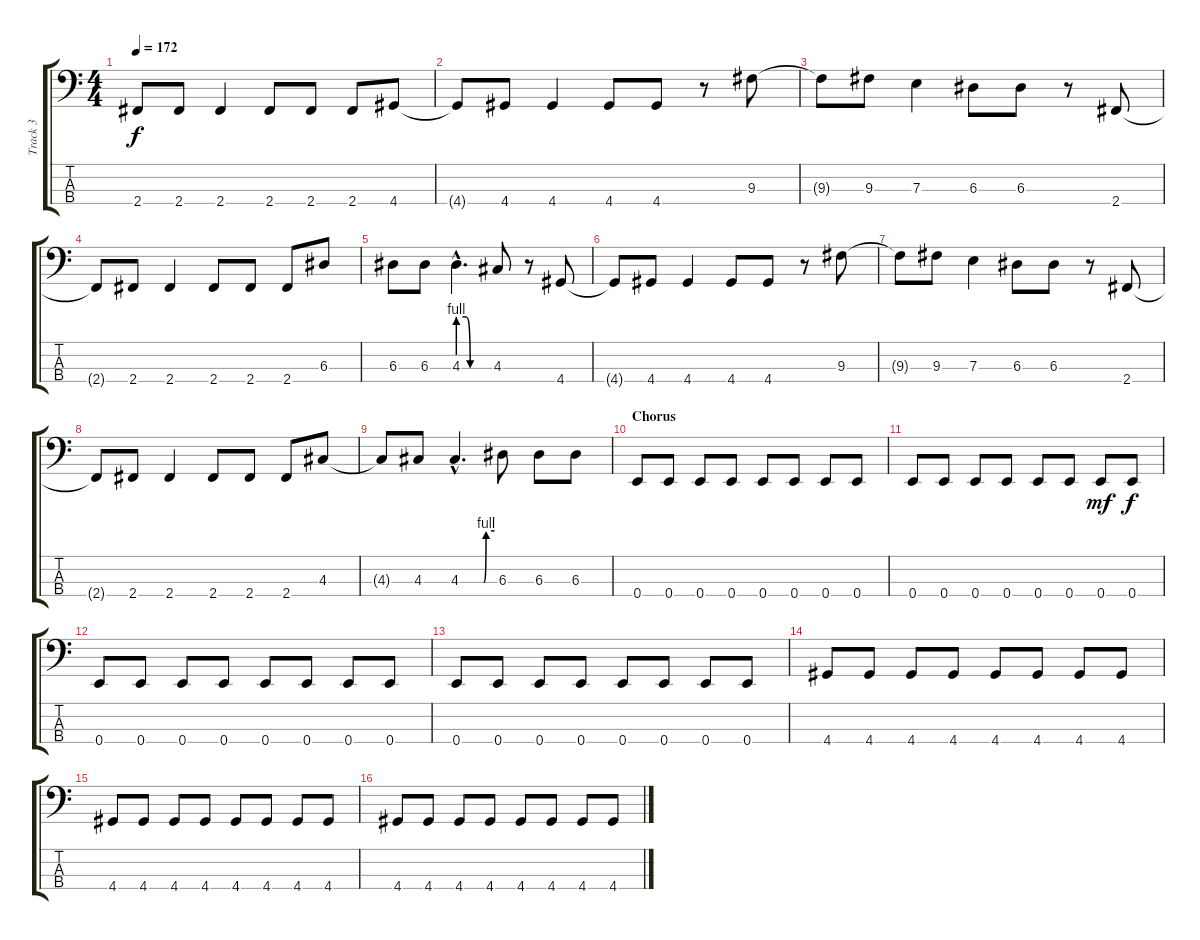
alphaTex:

\track ("Track 3" "Track 3") {instrument acousticbass}
\staff {score tabs}
\tuning (G2 D2 A1 E1) {hide}
\ts (4 4)
\tempo 172
\clef f4
\ks c
2.4.8{dy f} 2.4.8 2.4.4 2.4.8 2.4.8 2.4.8 4.4.8 |
4.4{t}.8 4.4.8 4.4.4 4.4.8 4.4.8 r.8 9.3.8 |
9.3{t}.8 9.3.8 7.3.4 6.3.8 6.3.8 r.8 2.4.8 |
2.4{t}.8 2.4.8 2.4.4 2.4.8 2.4.8 2.4.8 6.3.8 |
6.3.8 6.3.8 4.3{be (custom 0 4 15 4 23 0 60 0) hac}.4{d} 4.3.8 r.8 4.4.8 |
4.4{t}.8 4.4.8 4.4.4 4.4.8 4.4.8 r.8 9.3.8 |
9.3{t}.8 9.3.8 7.3.4 6.3.8 6.3.8 r.8 2.4.8 |
2.4{t}.8 2.4.8 2.4.4 2.4.8 2.4.8 2.4.8 4.3.8 |
4.3{t}.8 4.3.8 4.3{be (custom 0 0 41 0 45 4 60 4) hac}.4{d} 6.3.8 6.3.8 6.3.8 |
\section ("" "Chorus")
0.4.8 0.4.8 0.4.8 0.4.8 0.4.8 0.4.8 0.4.8 0.4.8 |
0.4.8 0.4.8 0.4.8 0.4.8 0.4.8 0.4.8 0.4.8{dy mf} 0.4.8{dy f} |
0.4.8 0.4.8 0.4.8 0.4.8 0.4.8 0.4.8 0.4.8 0.4.8 |
0.4.8 0.4.8 0.4.8 0.4.8 0.4.8 0.4.8 0.4.8 0.4.8 |
4.4.8 4.4.8 4.4.8 4.4.8 4.4.8 4.4.8 4.4.8 4.4.8 |
4.4.8 4.4.8 4.4.8 4.4.8 4.4.8 4.4.8 4.4.8 4.4.8 |
4.4.8 4.4.8 4.4.8 4.4.8 4.4.8 4.4.8 4.4.8 4.4.8
